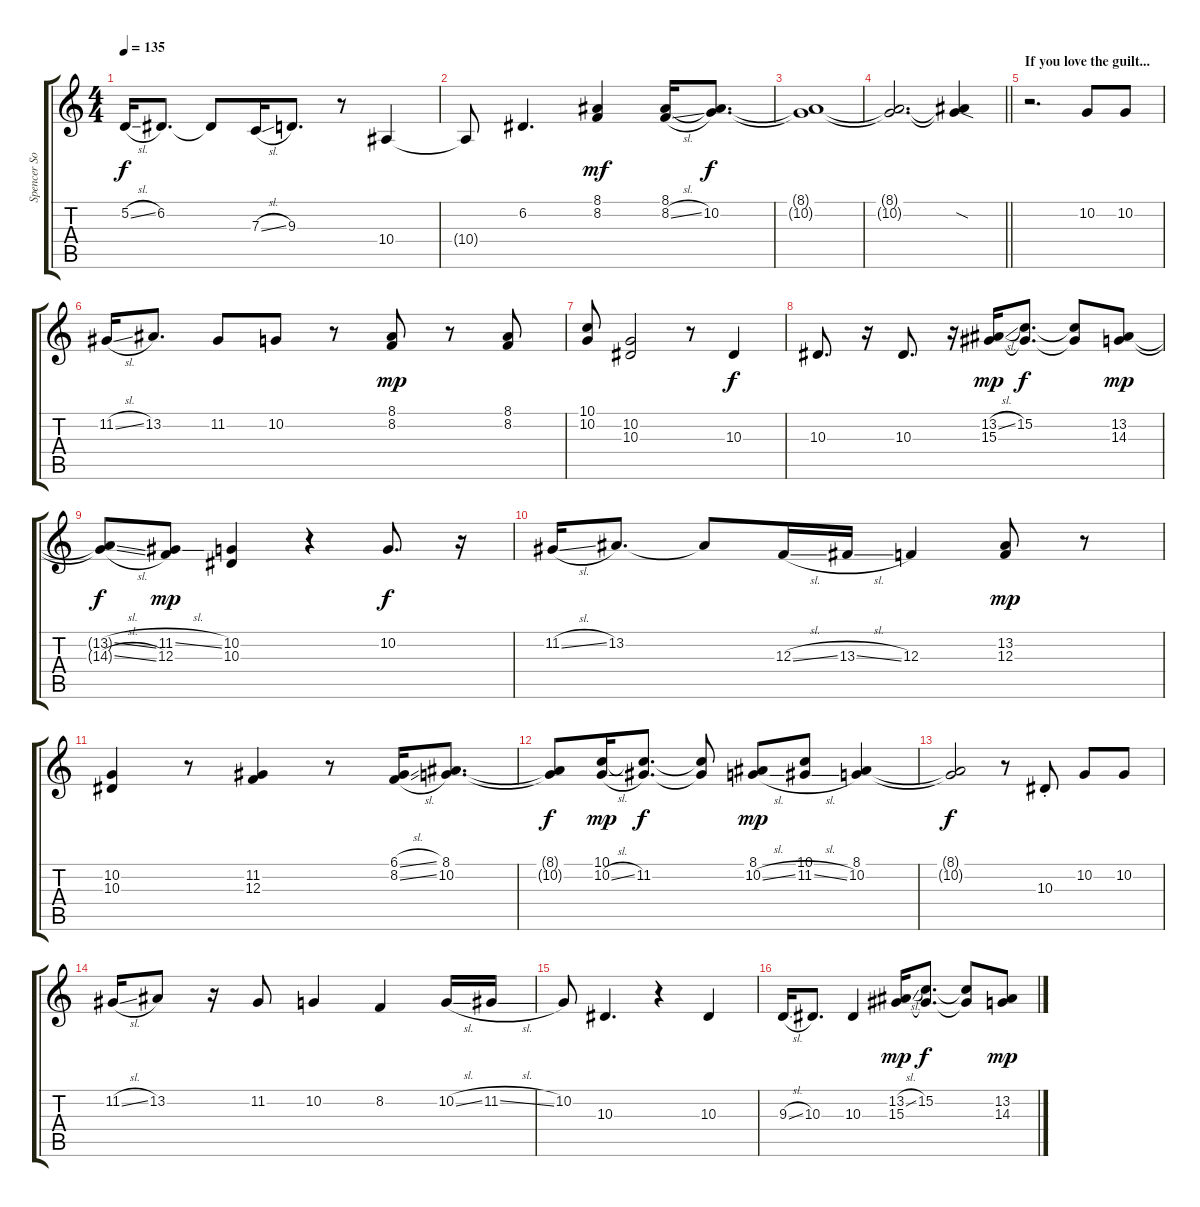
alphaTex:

\track ("Spencer Sotelo - Vocals" "Spencer So") {instrument flute}
\staff {score tabs}
\tuning (D4 A3 F3 C3 G2 C2) {hide}
\ts (4 4)
\tempo 135
\clef g2
\ks c
5.2{sl}.16{dy f} 6.2.8{d} 6.2{t}.8 7.3{sl}.16 9.3.8{d} r.8 10.4.4 |
10.4{t}.8 6.2.4{d} (8.1 8.2).4{dy mf} (8.1 8.2{sl}).16 (8.1{t} 10.2).8{d dy f} |
(8.1{t} 10.2{t}).1 |
\barLineRight lightlight
(8.1{t} 10.2{t}).2{d} (8.1{t} 10.2{sod t}).4 |
\section ("" "If you love the guilt...")
r.2{d} 10.2.8 10.2.8 |
11.2{sl}.16 13.2.8{d} 11.2.8 10.2.8 r.8 (8.1 8.2).8{dy mp} r.8 (8.1 8.2).8 |
(10.1 10.2).8 (10.2 10.3).2 r.8 10.3.4{dy f} |
10.3.8{d} r.16 10.3.8{d} r.16 (13.2{sl} 15.3).16{dy mp} (15.2 15.3{t}).8{d dy f} (15.2{t} 15.3{t}).8 (13.2 14.3).8{dy mp} |
(13.2{sl t} 14.3{sl t}).8{dy f} (11.2{sl} 12.3).8{dy mp} (10.2 10.3).4 r.4 10.2.8{d dy f} r.16 |
11.2{sl}.16 13.2.8{d} 13.2{t}.8 12.3{sl}.16 13.3{sl}.16 12.3.4 (13.2 12.3).8{dy mp} r.8 |
(10.2 10.3).4 r.8 (11.2 12.3).4 r.8 (6.1{sl} 8.2{sl}).16 (8.1 10.2).8{d} |
(8.1{t} 10.2{t}).8{dy f} (10.1 10.2{sl}).16{dy mp} (10.1{t} 11.2).8{d dy f} (10.1{t} 11.2{t}).8 (8.1 10.2{sl}).8{dy mp} (10.1 11.2{sl}).8 (8.1 10.2).4 |
(8.1{t} 10.2{t}).2{dy f} r.8 10.3{st}.8 10.2.8 10.2.8 |
11.2{sl}.16 13.2.8 r.16 11.2.8 10.2.4 8.2.4 10.2{sl}.16 11.2{sl}.16 |
10.2.8 10.3.4{d} r.4 10.3.4 |
9.3{sl}.16 10.3.8{d} 10.3.4 (13.2{sl} 15.3).16{dy mp} (15.2 15.3{t}).8{d dy f} (15.2{t} 15.3{t}).8 (13.2 14.3).8{dy mp}
